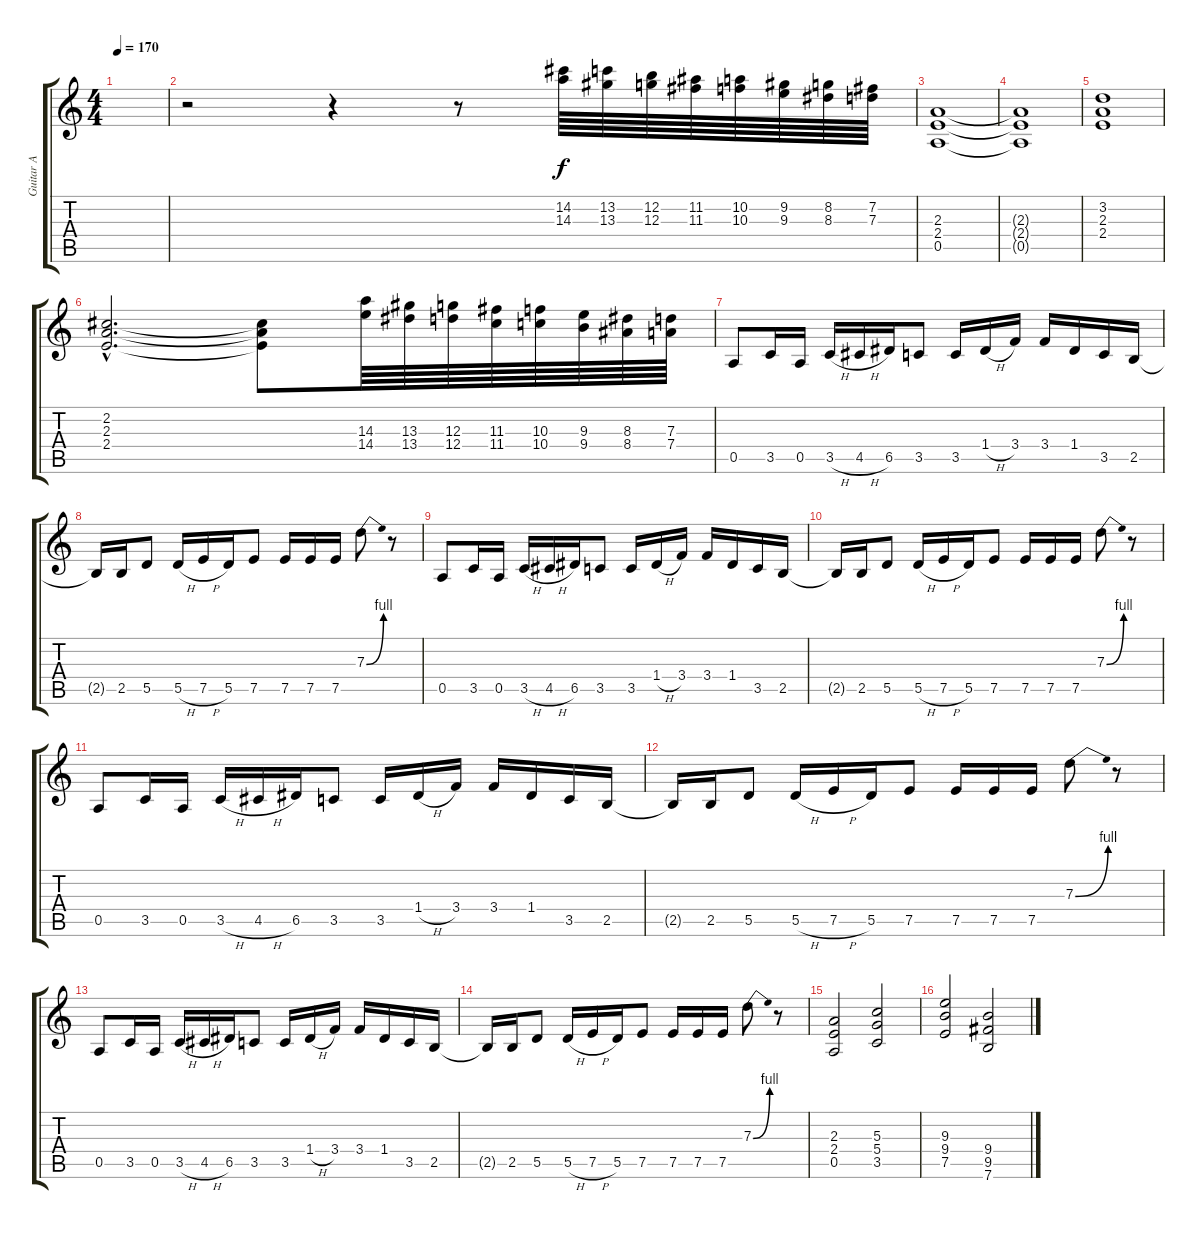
\track ("Guitar A" "Guitar A") {instrument overdrivenguitar}
\staff {score tabs}
\tuning (E4 B3 G3 D3 A2 E2) {hide}
\ts (4 4)
\tempo 170
\clef g2
\ks c
|
r.2 r.4 r.8 (14.2 14.3).64 (13.2 13.3).64 (12.2 12.3).64 (11.2 11.3).64 (10.2 10.3).64 (9.2 9.3).64 (8.2 8.3).64 (7.2 7.3).64 |
(2.3 2.4 0.5).1 |
(2.3{t} 2.4{t} 0.5{t}).1 |
(3.2 2.3 2.4).1 |
(2.2{hac} 2.3{hac} 2.4{hac}).2{d} (2.2{t} 2.3{t} 2.4{t}).8 (14.3 14.4).64 (13.3 13.4).64 (12.3 12.4).64 (11.3 11.4).64 (10.3 10.4).64 (9.3 9.4).64 (8.3 8.4).64 (7.3 7.4).64 |
0.5.8 3.5.16 0.5.16 3.5{h}.16 4.5{h}.16 6.5.16 3.5.8 3.5.16 1.4{h}.16 3.4.16 3.4.16 1.4.16 3.5.16 2.5.16 |
2.5{t}.16 2.5.16 5.5.8 5.5{h}.16 7.5{h}.16 5.5.16 7.5.8 7.5.16 7.5.16 7.5.16 7.3{be (bend 0 0 60 4)}.8 r.8 |
0.5.8 3.5.16 0.5.16 3.5{h}.16 4.5{h}.16 6.5.16 3.5.8 3.5.16 1.4{h}.16 3.4.16 3.4.16 1.4.16 3.5.16 2.5.16 |
2.5{t}.16 2.5.16 5.5.8 5.5{h}.16 7.5{h}.16 5.5.16 7.5.8 7.5.16 7.5.16 7.5.16 7.3{be (bend 0 0 60 4)}.8 r.8 |
0.5.8 3.5.16 0.5.16 3.5{h}.16 4.5{h}.16 6.5.16 3.5.8 3.5.16 1.4{h}.16 3.4.16 3.4.16 1.4.16 3.5.16 2.5.16 |
2.5{t}.16 2.5.16 5.5.8 5.5{h}.16 7.5{h}.16 5.5.16 7.5.8 7.5.16 7.5.16 7.5.16 7.3{be (bend 0 0 60 4)}.8 r.8 |
0.5.8 3.5.16 0.5.16 3.5{h}.16 4.5{h}.16 6.5.16 3.5.8 3.5.16 1.4{h}.16 3.4.16 3.4.16 1.4.16 3.5.16 2.5.16 |
2.5{t}.16 2.5.16 5.5.8 5.5{h}.16 7.5{h}.16 5.5.16 7.5.8 7.5.16 7.5.16 7.5.16 7.3{be (bend 0 0 60 4)}.8 r.8 |
(2.3 2.4 0.5).2 (5.3 5.4 3.5).2 |
(9.3 9.4 7.5).2 (9.4 9.5 7.6).2
